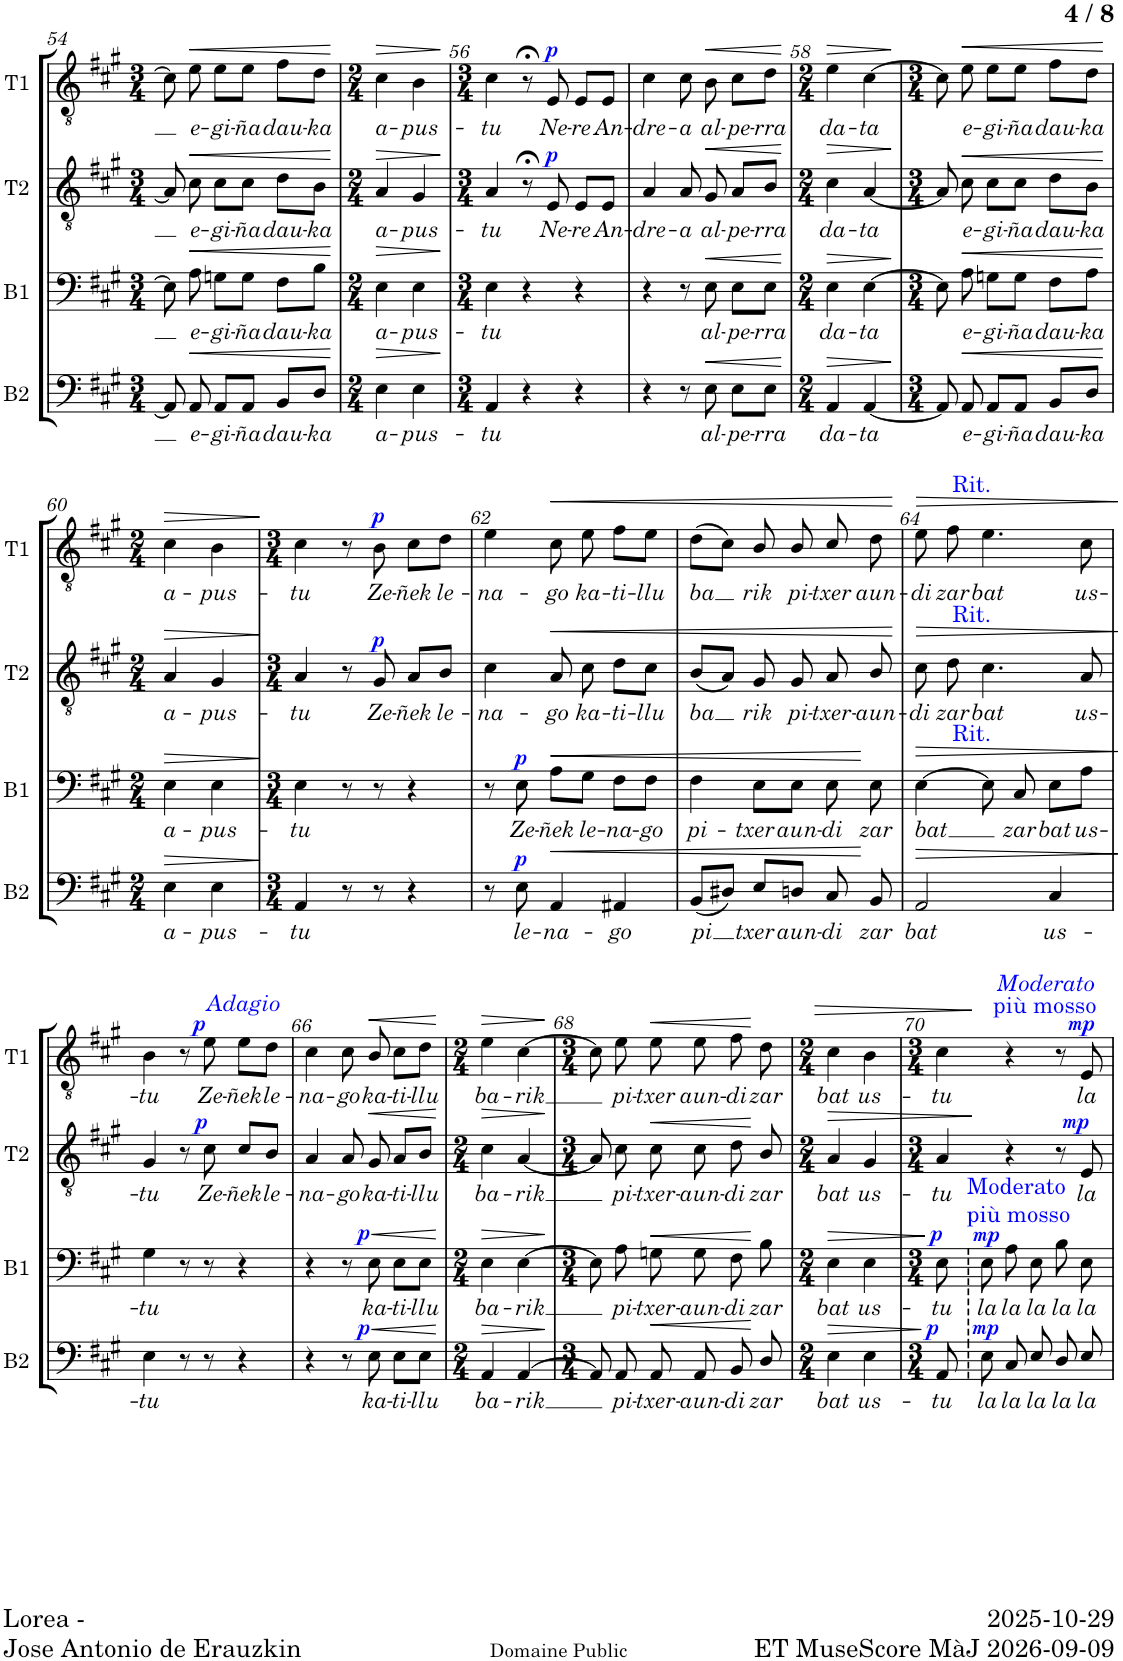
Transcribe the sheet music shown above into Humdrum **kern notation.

**kern	**text	**dynam	**kern	**text	**dynam	**kern	**text	**dynam	**kern	**text	**dynam
*part4	*part4	*part4	*part3	*part3	*part3	*part2	*part2	*part2	*part1	*part1	*part1
*staff4	*staff4	*staff4	*staff3	*staff3	*staff3	*staff2	*staff2	*staff2	*staff1	*staff1	*staff1
*I"Basse	*	*	*I"Baryton	*	*	*I"Ténor 2	*	*	*I"Ténor 1	*	*
*I'B2	*	*	*I'B1	*	*	*I'T2	*	*	*I'T1	*	*
!!LO:PB:g=z
*clefF4	*	*	*clefF4	*	*	*clefGv2	*	*	*clefGv2	*	*
*k[f#c#g#]	*	*	*k[f#c#g#]	*	*	*k[f#c#g#]	*	*	*k[f#c#g#]	*	*
*M3/4	*	*	*M3/4	*	*	*M3/4	*	*	*M3/4	*	*
=54	=54	=54	=54	=54	=54	=54	=54	=54	=54	=54	=54
8AA/]	.	.	8E\]	.	.	8A/]	.	.	8c#\]	.	.
!	!LO:LY:b	!LO:HP:b	!	!LO:LY:b	!LO:HP:b	!	!LO:LY:b	!LO:HP:b	!	!LO:LY:b	!LO:HP:b
8AA/	e-	<	8A\	e-	<	8c#\	e-	<	8e\	e-	<
!	!LO:LY:b	!	!	!LO:LY:b	!	!	!LO:LY:b	!	!	!LO:LY:b	!
8AA/L	-gi-	.	8Gn\L	-gi-	.	8c#\L	-gi-	.	8e\L	-gi-	.
!	!LO:LY:b	!	!	!LO:LY:b	!	!	!LO:LY:b	!	!	!LO:LY:b	!
8AA/J	-ña	.	8G\J	-ña	.	8c#\J	-ña	.	8e\J	-ña	.
!	!LO:LY:b	!	!	!LO:LY:b	!	!	!LO:LY:b	!	!	!LO:LY:b	!
8BB/L	dau-	.	8F#\L	dau-	.	8d\L	dau-	.	8f#\L	dau-	.
!	!LO:LY:b	!	!	!LO:LY:b	!	!	!LO:LY:b	!	!	!LO:LY:b	!
8D/J	-ka	.	8B\J	-ka	.	8B\J	-ka	.	8d\J	-ka	.
.	.	[	.	.	[	.	.	[	.	.	[
=55	=55	=55	=55	=55	=55	=55	=55	=55	=55	=55	=55
*M2/4	*	*	*M2/4	*	*	*M2/4	*	*	*M2/4	*	*
!	!LO:LY:b	!LO:HP:b	!	!LO:LY:b	!LO:HP:b	!	!LO:LY:b	!LO:HP:b	!	!LO:LY:b	!LO:HP:b
4E\	a-	>	4E\	a-	>	4A/	a-	>	4c#\	a-	>
!	!LO:LY:b	!	!	!LO:LY:b	!	!	!LO:LY:b	!	!	!LO:LY:b	!
4E\	-pus-	.	4E\	-pus-	.	4G#/	-pus-	.	4B\	-pus-	.
.	.	]	.	.	]	.	.	]	.	.	]
=56	=56	=56	=56	=56	=56	=56	=56	=56	=56	=56	=56
*M3/4	*	*	*M3/4	*	*	*M3/4	*	*	*M3/4	*	*
!	!LO:LY:b	!	!	!LO:LY:b	!	!	!LO:LY:b	!	!	!LO:LY:b	!
4AA/	-tu	.	4E\	-tu	.	4A/	-tu	.	4c#\	-tu	.
4r	.	.	4r	.	.	8r;<	.	.	8r;<	.	.
!	!	!	!	!	!	!	!LO:LY:b	!LO:DY:a	!	!LO:LY:b	!LO:DY:a
.	.	.	.	.	.	8E/	Ne-	p	8E/	Ne-	p
!	!	!	!	!	!	!	!LO:LY:b	!	!	!LO:LY:b	!
4r	.	.	4r	.	.	8E/L	-re	.	8E/L	-re	.
!	!	!	!	!	!	!	!LO:LY:b	!	!	!LO:LY:b	!
.	.	.	.	.	.	8E/J	An-	.	8E/J	An-	.
=57	=57	=57	=57	=57	=57	=57	=57	=57	=57	=57	=57
!	!	!	!	!	!	!	!LO:LY:b	!	!	!LO:LY:b	!
4r	.	.	4r	.	.	4A/	-dre-	.	4c#\	-dre-	.
!	!	!	!	!	!	!	!LO:LY:b	!	!	!LO:LY:b	!
8r	.	.	8r	.	.	8A/	-a	.	8c#\	-a	.
!	!LO:LY:b	!LO:HP:b	!	!LO:LY:b	!LO:HP:b	!	!LO:LY:b	!LO:HP:b	!	!LO:LY:b	!LO:HP:b
8E\	al-	<	8E\	al-	<	8G#/	al-	<	8B\	al-	<
!	!LO:LY:b	!	!	!LO:LY:b	!	!	!LO:LY:b	!	!	!LO:LY:b	!
8E\L	-pe-	.	8E\L	-pe-	.	8A/L	-pe-	.	8c#\L	-pe-	.
!	!LO:LY:b	!	!	!LO:LY:b	!	!	!LO:LY:b	!	!	!LO:LY:b	!
8E\J	-rra	.	8E\J	-rra	.	8B/J	-rra	.	8d\J	-rra	.
.	.	[	.	.	[	.	.	[	.	.	[
=58	=58	=58	=58	=58	=58	=58	=58	=58	=58	=58	=58
*M2/4	*	*	*M2/4	*	*	*M2/4	*	*	*M2/4	*	*
!	!LO:LY:b	!LO:HP:b	!	!LO:LY:b	!LO:HP:b	!	!LO:LY:b	!LO:HP:b	!	!LO:LY:b	!LO:HP:b
4AA/	da-	>	4E\	da-	>	4c#\	da-	>	4e\	da-	>
!	!LO:LY:b	!	!	!LO:LY:b	!	!	!LO:LY:b	!	!	!LO:LY:b	!
[4AA/	-ta	.	[4E\	-ta	.	[4A/	-ta	.	[4c#\	-ta	.
.	.	]	.	.	]	.	.	]	.	.	]
=59	=59	=59	=59	=59	=59	=59	=59	=59	=59	=59	=59
*M3/4	*	*	*M3/4	*	*	*M3/4	*	*	*M3/4	*	*
8AA/]	.	.	8E\]	.	.	8A/]	.	.	8c#\]	.	.
!	!LO:LY:b	!LO:HP:b	!	!LO:LY:b	!LO:HP:b	!	!LO:LY:b	!LO:HP:b	!	!LO:LY:b	!LO:HP:b
8AA/	e-	<	8A\	e-	<	8c#\	e-	<	8e\	e-	<
!	!LO:LY:b	!	!	!LO:LY:b	!	!	!LO:LY:b	!	!	!LO:LY:b	!
8AA/L	-gi-	.	8Gn\L	-gi-	.	8c#\L	-gi-	.	8e\L	-gi-	.
!	!LO:LY:b	!	!	!LO:LY:b	!	!	!LO:LY:b	!	!	!LO:LY:b	!
8AA/J	-ña	.	8G\J	-ña	.	8c#\J	-ña	.	8e\J	-ña	.
!	!LO:LY:b	!	!	!LO:LY:b	!	!	!LO:LY:b	!	!	!LO:LY:b	!
8BB/L	dau-	.	8F#\L	dau-	.	8d\L	dau-	.	8f#\L	dau-	.
!	!LO:LY:b	!	!	!LO:LY:b	!	!	!LO:LY:b	!	!	!LO:LY:b	!
8D/J	-ka	.	8A\J	-ka	.	8B\J	-ka	.	8d\J	-ka	.
.	.	[	.	.	[	.	.	[	.	.	[
!!LO:LB:g=z
=60	=60	=60	=60	=60	=60	=60	=60	=60	=60	=60	=60
*M2/4	*	*	*M2/4	*	*	*M2/4	*	*	*M2/4	*	*
!	!LO:LY:b	!LO:HP:b	!	!LO:LY:b	!LO:HP:b	!	!LO:LY:b	!LO:HP:b	!	!LO:LY:b	!LO:HP:b
4E\	a-	>	4E\	a-	>	4A/	a-	>	4c#\	a-	>
!	!LO:LY:b	!	!	!LO:LY:b	!	!	!LO:LY:b	!	!	!LO:LY:b	!
4E\	-pus-	.	4E\	-pus-	.	4G#/	-pus-	.	4B\	-pus-	.
.	.	]	.	.	]	.	.	]	.	.	]
=61	=61	=61	=61	=61	=61	=61	=61	=61	=61	=61	=61
*M3/4	*	*	*M3/4	*	*	*M3/4	*	*	*M3/4	*	*
!	!LO:LY:b	!	!	!LO:LY:b	!	!	!LO:LY:b	!	!	!LO:LY:b	!
4AA/	-tu	.	4E\	-tu	.	4A/	-tu	.	4c#\	-tu	.
8r	.	.	8r	.	.	8r	.	.	8r	.	.
!	!	!	!	!	!	!	!LO:LY:b	!LO:DY:a	!	!LO:LY:b	!LO:DY:a
8r	.	.	8r	.	.	8G#/	Ze-	p	8B\	Ze-	p
!	!	!	!	!	!	!	!LO:LY:b	!	!	!LO:LY:b	!
4r	.	.	4r	.	.	8A/L	-ñek	.	8c#\L	-ñek	.
!	!	!	!	!	!	!	!LO:LY:b	!	!	!LO:LY:b	!
.	.	.	.	.	.	8B/J	le-	.	8d\J	le-	.
=62	=62	=62	=62	=62	=62	=62	=62	=62	=62	=62	=62
!	!	!	!	!	!	!	!LO:LY:b	!	!	!LO:LY:b	!
8r	.	.	8r	.	.	4c#\	-na-	.	4e\	-na-	.
!	!LO:LY:b	!LO:DY:a	!	!LO:LY:b	!LO:DY:a	!	!	!	!	!	!
8E\	le-	p	8E\	Ze-	p	.	.	.	.	.	.
!	!LO:LY:b	!LO:HP:b	!	!LO:LY:b	!LO:HP:b	!	!LO:LY:b	!LO:HP:b	!	!LO:LY:b	!LO:HP:b
4AA/	-na-	<	8A\L	-ñek	<	8A/	-go	<	8c#\	-go	<
!	!	!	!	!LO:LY:b	!	!	!LO:LY:b	!	!	!LO:LY:b	!
.	.	.	8G#\J	le-	.	8c#\	ka-	.	8e\	ka-	.
!	!LO:LY:b	!	!	!LO:LY:b	!	!	!LO:LY:b	!	!	!LO:LY:b	!
4AA#X/	-go	.	8F#\L	-na-	.	8d\L	-ti-	.	8f#\L	-ti-	.
!	!	!	!	!LO:LY:b	!	!	!LO:LY:b	!	!	!LO:LY:b	!
.	.	.	8F#\J	-go	.	8c#\J	-llu	.	8e\J	-llu	.
=63	=63	=63	=63	=63	=63	=63	=63	=63	=63	=63	=63
!	!LO:LY:b	!	!	!LO:LY:b	!	!	!LO:LY:b	!	!	!LO:LY:b	!
(8BB/L	-pi	.	4F#\	pi-	.	(<8B/L	-ba	.	(8d\L	-ba	.
8D#X/J)	.	.	.	.	.	8A/J)	.	.	8c#\J)	.	.
!	!LO:LY:b	!	!	!LO:LY:b	!	!	!LO:LY:b	!	!	!LO:LY:b	!
8E/L	txer	.	8E\L	-txer	.	8G#/	rik	.	8B/	rik	.
!	!LO:LY:b	!	!	!LO:LY:b	!	!	!LO:LY:b	!	!	!LO:LY:b	!
8Dn/J	aun-	.	8E\J	aun-	.	8G#/	pi-	.	8B/	pi-	.
!	!LO:LY:b	!	!	!LO:LY:b	!	!	!LO:LY:b	!	!	!LO:LY:b	!
8C#/	-di	.	8E\	-di	.	8A/	-txer-	.	8c#/	-txer	.
!	!LO:LY:b	!	!	!LO:LY:b	!	!	!LO:LY:b	!	!	!LO:LY:b	!
8BB/	zar	[	8E\	zar	[	8B/	-aun-	.	8d\	aun-	.
.	.	.	.	.	.	.	.	[	.	.	[
=64	=64	=64	=64	=64	=64	=64	=64	=64	=64	=64	=64
!	!LO:LY:b	!LO:HP:b	!	!LO:LY:b	!LO:HP:b	!	!LO:LY:b	!LO:HP:b	!	!LO:LY:b	!LO:HP:b
2AA/	bat	>	[4E\	bat	>	8c#\	-di	>	8e\	-di	>
!	!	!	!	!	!	!	!LO:LY:b	!	!	!LO:LY:b	!
.	.	.	.	.	.	8d\	zar	.	8f#\	zar	.
!	!	!	!	!	!	!	!	!	!LO:TX:a:color=#0000FF:t=Rit.	!	!
!	!	!	!	!	!	!LO:TX:a:color=#0000FF:t=Rit.	!	!	!	!	!
!	!	!	!LO:TX:a:color=#0000FF:t=Rit.	!	!	!	!	!	!	!	!
!	!	!	!	!	!	!	!LO:LY:b	!	!	!LO:LY:b	!
.	.	.	8E\]	.	.	4.c#\	bat	.	4.e\	bat	.
!	!	!	!	!LO:LY:b	!	!	!	!	!	!	!
.	.	.	8C#/	zar	.	.	.	.	.	.	.
!	!LO:LY:b	!	!	!LO:LY:b	!	!	!	!	!	!	!
4C#/	us-	.	8E\L	bat	.	.	.	.	.	.	.
!	!	!	!	!LO:LY:b	!	!	!LO:LY:b	!	!	!LO:LY:b	!
.	.	.	8A\J	us-	.	8A/	us-	.	8c#\	us-	.
.	.	]	.	.	]	.	.	]	.	.	]
!!LO:LB:g=z
=65	=65	=65	=65	=65	=65	=65	=65	=65	=65	=65	=65
!	!LO:LY:b	!	!	!LO:LY:b	!	!	!LO:LY:b	!	!	!LO:LY:b	!
4E\	-tu	.	4G#\	-tu	.	4G#/	-tu	.	4B\	-tu	.
8r	.	.	8r	.	.	8r	.	.	8r	.	.
!	!	!	!	!	!	!	!	!	!LO:TX:a:i:color=#0000FF:t=Adagio	!	!
!	!	!	!	!	!	!	!LO:LY:b	!LO:DY:a	!	!LO:LY:b	!LO:DY:a
8r	.	.	8r	.	.	8c#\	Ze-	p	8e\	Ze-	p
!	!	!	!	!	!	!	!LO:LY:b	!	!	!LO:LY:b	!
4r	.	.	4r	.	.	8c#/L	-ñek	.	8e\L	-ñek	.
!	!	!	!	!	!	!	!LO:LY:b	!	!	!LO:LY:b	!
.	.	.	.	.	.	8B/J	le-	.	8d\J	le-	.
=66	=66	=66	=66	=66	=66	=66	=66	=66	=66	=66	=66
!	!	!	!	!	!	!	!LO:LY:b	!	!	!LO:LY:b	!
4r	.	.	4r	.	.	4A/	-na-	.	4c#\	-na-	.
!	!	!	!	!	!	!	!LO:LY:b	!	!	!LO:LY:b	!
8r	.	.	8r	.	.	8A/	-go	.	8c#\	-go	.
!	!LO:LY:b	!LO:HP:b	!	!LO:LY:b	!LO:HP:b	!	!LO:LY:b	!LO:HP:b	!	!LO:LY:b	!LO:HP:b
!	!	!LO:DY:n=1:a	!	!	!LO:DY:n=1:a	!	!	!	!	!	!
8E\	ka-	< p	8E\	ka-	< p	8G#/	ka-	<	8B/	ka-	<
!	!LO:LY:b	!	!	!LO:LY:b	!	!	!LO:LY:b	!	!	!LO:LY:b	!
8E\L	-ti-	.	8E\L	-ti-	.	8A/L	-ti-	.	8c#\L	-ti-	.
!	!LO:LY:b	!	!	!LO:LY:b	!	!	!LO:LY:b	!	!	!LO:LY:b	!
8E\J	-llu	.	8E\J	-llu	.	8B/J	-llu	.	8d\J	-llu	.
.	.	[	.	.	[	.	.	[	.	.	[
=67	=67	=67	=67	=67	=67	=67	=67	=67	=67	=67	=67
*M2/4	*	*	*M2/4	*	*	*M2/4	*	*	*M2/4	*	*
!	!LO:LY:b	!LO:HP:b	!	!LO:LY:b	!LO:HP:b	!	!LO:LY:b	!LO:HP:b	!	!LO:LY:b	!LO:HP:b
4AA/	-ba-	>	4E\	-ba-	>	4c#\	-ba-	>	4e\	-ba-	>
!	!LO:LY:b	!	!	!LO:LY:b	!	!	!LO:LY:b	!	!	!LO:LY:b	!
[>4AA/	-rik	.	[4E\	-rik	.	[4A/	-rik	.	[4c#\	-rik	.
.	.	]	.	.	]	.	.	]	.	.	]
=68	=68	=68	=68	=68	=68	=68	=68	=68	=68	=68	=68
*M3/4	*	*	*M3/4	*	*	*M3/4	*	*	*M3/4	*	*
8AA/]	.	.	8E\]	.	.	8A/]	.	.	8c#\]	.	.
!	!LO:LY:b	!	!	!LO:LY:b	!	!	!LO:LY:b	!	!	!LO:LY:b	!
8AA/	pi-	.	8A\	pi-	.	8c#\	pi-	.	8e\	pi-	.
!	!LO:LY:b	!LO:HP:b	!	!LO:LY:b	!LO:HP:b	!	!LO:LY:b	!LO:HP:b	!	!LO:LY:b	!LO:HP:b
8AA/	-txer-	<	8Gn\	-txer-	<	8c#\	-txer-	<	8e\	-txer	<
!	!LO:LY:b	!	!	!LO:LY:b	!	!	!LO:LY:b	!	!	!LO:LY:b	!
8AA/	-aun-	.	8G\	-aun-	.	8c#\	-aun-	.	8e\	aun-	.
!	!LO:LY:b	!	!	!LO:LY:b	!	!	!LO:LY:b	!	!	!LO:LY:b	!
8BB/	-di	.	8F#\	-di	.	8d\	-di	.	8f#\	-di	.
!	!LO:LY:b	!	!	!LO:LY:b	!	!	!LO:LY:b	!	!	!LO:LY:b	!
8D/	zar	[	8B\	zar	[	8B/	zar	[	8d\	zar	[
=69	=69	=69	=69	=69	=69	=69	=69	=69	=69	=69	=69
*M2/4	*	*	*M2/4	*	*	*M2/4	*	*	*M2/4	*	*
!	!LO:LY:b	!LO:HP:b	!	!LO:LY:b	!LO:HP:b	!	!LO:LY:b	!LO:HP:b	!	!LO:LY:b	!LO:HP:b
4E\	bat	>	4E\	bat	>	4A/	bat	>	4c#\	bat	>
!	!LO:LY:b	!	!	!LO:LY:b	!	!	!LO:LY:b	!	!	!LO:LY:b	!
4E\	us-	.	4E\	us-	.	4G#/	us-	.	4B\	us-	.
.	.	]	.	.	]	.	.	.	.	.	.
=70	=70	=70	=70	=70	=70	=70	=70	=70	=70	=70	=70
*M3/4	*	*	*M3/4	*	*	*M3/4	*	*	*M3/4	*	*
!	!	!	!	!	!	!	!	!	!LO:TX:a:i:color=#0000FF:t=Moderato	!	!
!	!LO:LY:b	!LO:DY:a	!	!LO:LY:b	!LO:DY:a	!	!LO:LY:b	!	!	!LO:LY:b	!
*	*	*	*	*	*	*	*	*	*^	*	*
8AA/	-tu	p	8E\	-tu	p	4A/	-tu	.	4c#\	8ryy	-tu	.
!	!	!	!	!	!	!	!	!	!	!LO:TX:a:color=#0000FF:t=più mosso	!	!
!	!	!	!LO:TX:a:color=#0000FF:t=Moderato	!	!	!	!	!	!	!	!	!
!	!	!	!LO:TX:a:t=più mosso	!	!	!	!	!	!	!	!	!
!	!LO:LY:b	!LO:DY:a	!	!LO:LY:b	!LO:DY:a	!	!	!	!	!	!	!
8E\	la	mp	8E\	la	mp	.	.	.	.	2ryy	.	.
!	!LO:LY:b	!	!	!LO:LY:b	!	!	!	!	!	!	!	!
8C#/	la	.	8A\	la	.	4r	.	]	4r	.	.	]
!	!LO:LY:b	!	!	!LO:LY:b	!	!	!	!	!	!	!	!
8E/	la	.	8E\	la	.	.	.	.	.	.	.	.
!	!LO:LY:b	!	!	!LO:LY:b	!	!	!	!	!	!	!	!
8D/	la	.	8B\	la	.	8r	.	.	8r	.	.	.
!	!LO:LY:b	!	!	!LO:LY:b	!	!	!LO:LY:b	!LO:DY:a	!	!	!LO:LY:b	!LO:DY:a
8E/	la	.	8E\	la	.	8E/	la	mp	8E/	8ryy	la	mp
*	*	*	*	*	*	*	*	*	*v	*v	*	*
=	=	=	=	=	=	=	=	=	=	=	=
*-	*-	*-	*-	*-	*-	*-	*-	*-	*-	*-	*-
